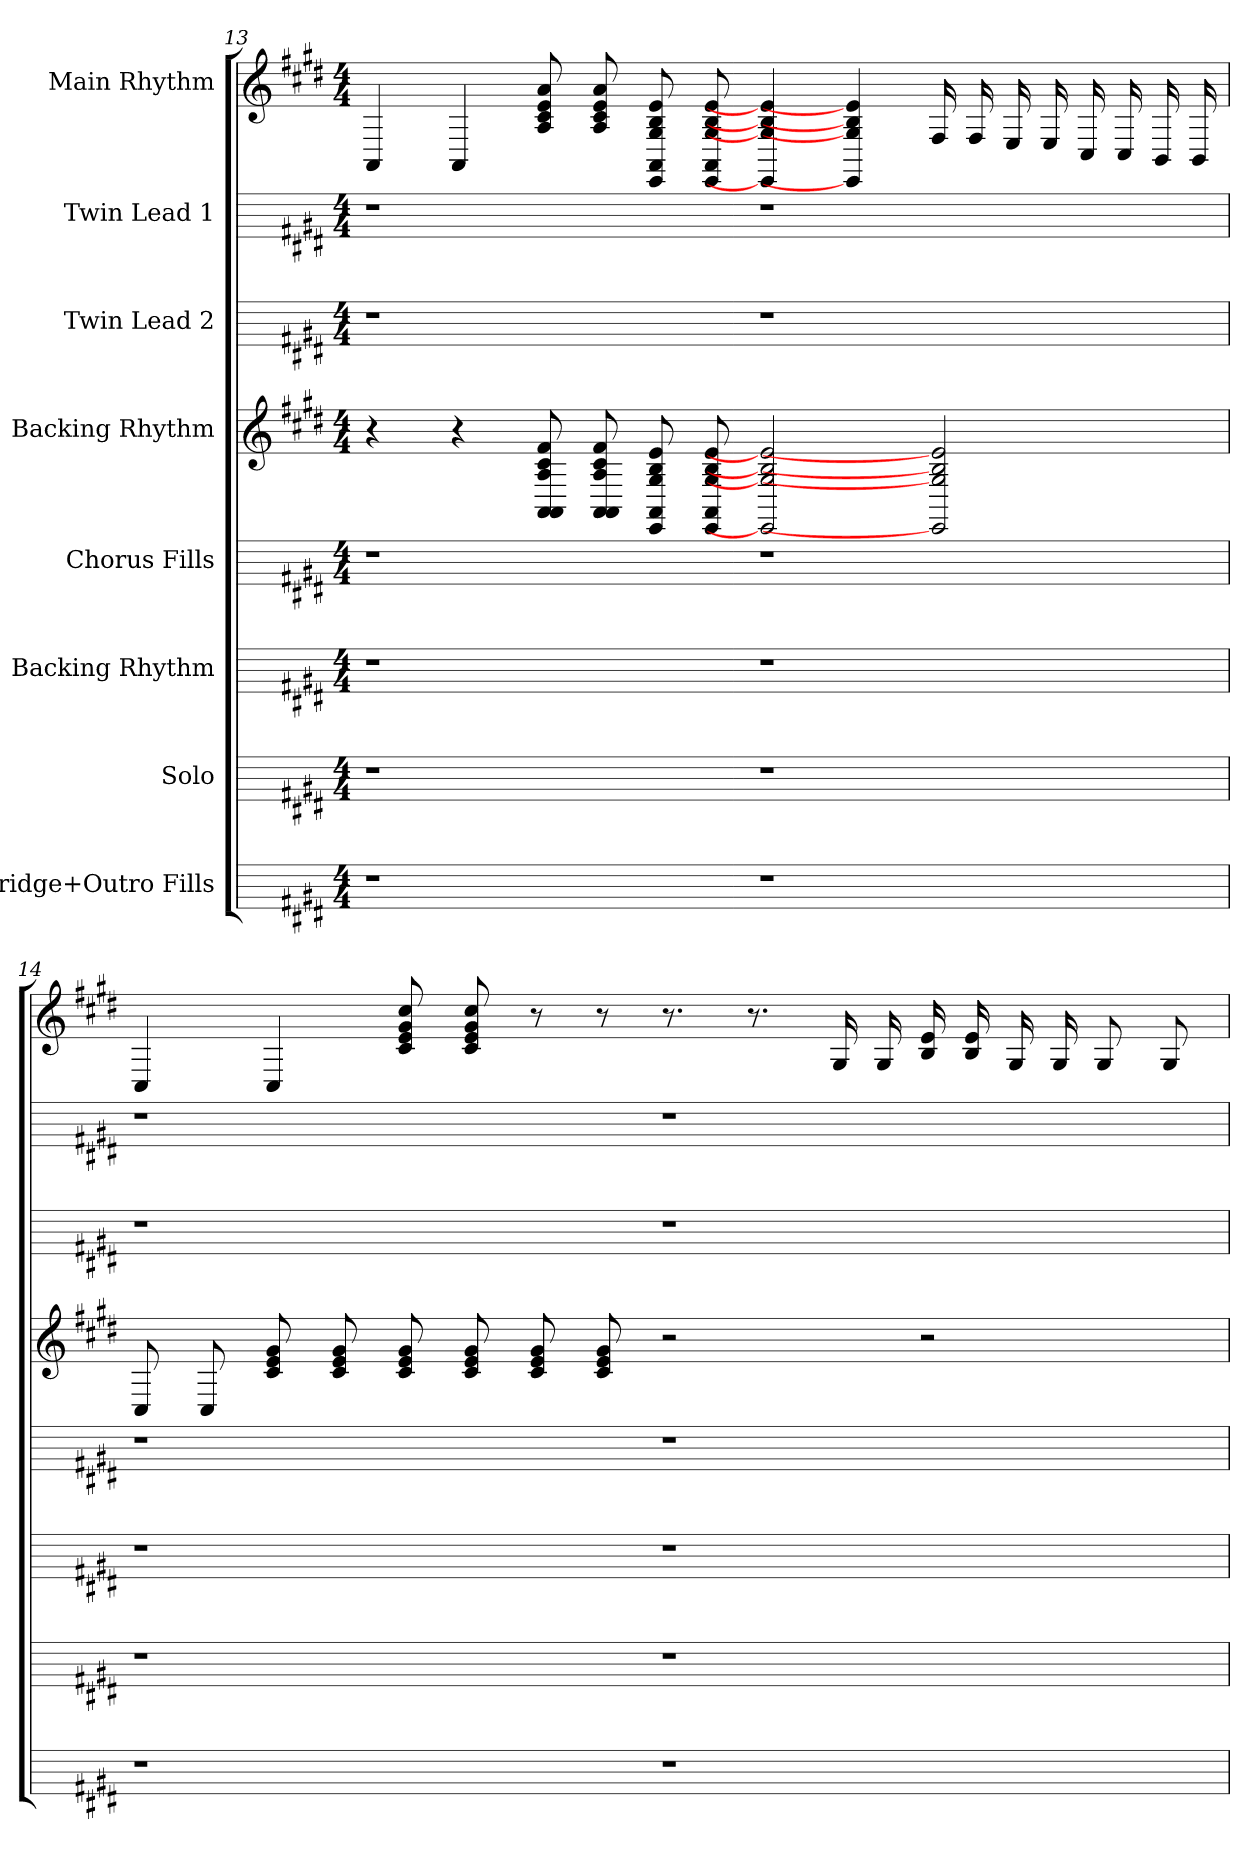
**kern	**kern	**kern	**kern	**kern	**kern	**kern	**kern
*part8	*part7	*part6	*part5	*part4	*part3	*part2	*part1
*staff8	*staff7	*staff6	*staff5	*staff4	*staff3	*staff2	*staff1
*I"Bridge+Outro Fills	*I"Solo	*I"Backing Rhythm	*I"Chorus Fills	*I"Backing Rhythm	*I"Twin Lead 2	*I"Twin Lead 1	*I"Main Rhythm
*	*	*	*	*	*	*	*
*k[f#c#g#d#]	*k[f#c#g#d#]	*k[f#c#g#d#]	*k[f#c#g#d#]	*k[f#c#g#d#]	*k[f#c#g#d#]	*k[f#c#g#d#]	*k[f#c#g#d#]
*M4/4	*M4/4	*M4/4	*M4/4	*M4/4	*M4/4	*M4/4	*M4/4
=13	=13	=13	=13	=13	=13	=13	=13
1r	1r	1r	1r	4r	1r	1r	4AA
.	.	.	.	4r	.	.	4AA
.	.	.	.	8f# 8c# 8A 8AA 8AA	.	.	8a 8e 8c# 8A
.	.	.	.	8f# 8c# 8A 8AA 8AA	.	.	8a 8e 8c# 8A
.	.	.	.	8e 8B 8G# 8AA 8EE	.	.	8e 8B 8G# 8AA 8EE
.	.	.	.	8e 8B 8G# 8AA 8EE	.	.	8e 8B 8G# 8AA 8EE
1r	1r	1r	1r	2e] 2B] 2G#] 2EE]	1r	1r	4e] 4B] 4G#] 4EE]
.	.	.	.	.	.	.	4e] 4B] 4G#] 4EE]
.	.	.	.	2e] 2B] 2G#] 2EE]	.	.	16F#
.	.	.	.	.	.	.	16F#
.	.	.	.	.	.	.	16E
.	.	.	.	.	.	.	16E
.	.	.	.	.	.	.	16C#
.	.	.	.	.	.	.	16C#
.	.	.	.	.	.	.	16BB
.	.	.	.	.	.	.	16BB
=14	=14	=14	=14	=14	=14	=14	=14
1r	1r	1r	1r	8C#	1r	1r	4C#
.	.	.	.	8C#	.	.	.
.	.	.	.	8g# 8e 8c#	.	.	4C#
.	.	.	.	8g# 8e 8c#	.	.	.
.	.	.	.	8g# 8e 8c#	.	.	8cc# 8g# 8e 8c#
.	.	.	.	8g# 8e 8c#	.	.	8cc# 8g# 8e 8c#
.	.	.	.	8g# 8e 8c#	.	.	8r
.	.	.	.	8g# 8e 8c#	.	.	8r
1r	1r	1r	1r	2r	1r	1r	8.r
.	.	.	.	.	.	.	8.r
.	.	.	.	.	.	.	16G#
.	.	.	.	.	.	.	16G#
.	.	.	.	2r	.	.	16e 16B
.	.	.	.	.	.	.	16e 16B
.	.	.	.	.	.	.	16G#
.	.	.	.	.	.	.	16G#
.	.	.	.	.	.	.	8G#
.	.	.	.	.	.	.	8G#
=	=	=	=	=	=	=	=
*-	*-	*-	*-	*-	*-	*-	*-
